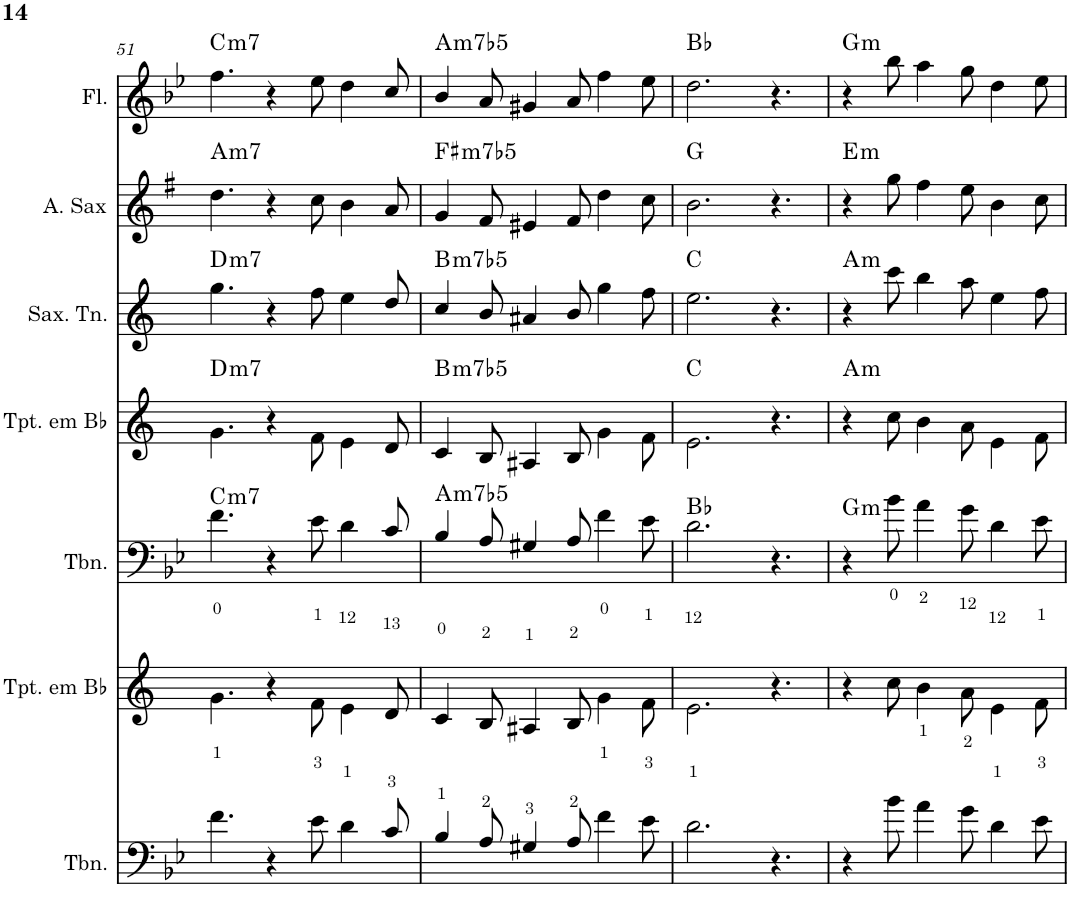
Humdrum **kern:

**kern	**kern	**kern	**harte	**kern	**harte	**kern	**harte	**kern	**harte	**kern	**harte
*part7	*part6	*part5	*part5	*part4	*part4	*part3	*part3	*part2	*part2	*part1	*part1
*staff7	*staff6	*staff5	*	*staff4	*	*staff3	*	*staff2	*	*staff1	*
*I"Trombone	*I"Trompete em Bb	*I"Trombone	*	*I"Trompete em Bb	*	*I"Saxofone Tenor	*	*I"Saxofone Alto	*	*I"Flauta Transversal	*
*I'Tbn.	*I'Tpt. em Bb	*I'Tbn.	*	*I'Tpt. em Bb	*	*I'Sax. Tn.	*	*	*	*I'Fl.	*
!!LO:PB:g=z
*clefF4	*clefG2	*clefF4	*	*clefG2	*	*clefG2	*	*clefG2	*	*clefG2	*
*	*Trd1c2	*	*	*Trd1c2	*	*Trd8c14	*	*Trd5c9	*	*	*
*k[b-e-]	*k[]	*k[b-e-]	*	*k[]	*	*k[]	*	*k[f#]	*	*k[b-e-]	*
*B-:	*	*B-:	*	*	*	*	*	*G:	*	*B-:	*
*M9/8	*M9/8	*M9/8	*	*M9/8	*	*M9/8	*	*M9/8	*	*M9/8	*
=51	=51	=51	=51	=51	=51	=51	=51	=51	=51	=51	=51
!	!	!	!LO:H:kt=m7	!	!LO:H:kt=m7	!	!LO:H:kt=m7	!	!LO:H:kt=m7	!	!LO:H:kt=m7
4.f\	4.g\	4.f\	C:min7	4.g\	D:min7	4.gg\	D:min7	4.dd\	A:min7	4.ff\	C:min7
4r	4r	4r	.	4r	.	4r	.	4r	.	4r	.
8e-\	8f\	8e-\	.	8f\	.	8ff\	.	8cc\	.	8ee-\	.
4d\	4e\	4d\	.	4e\	.	4ee\	.	4b\	.	4dd\	.
8c/	8d/	8c/	.	8d/	.	8dd/	.	8a/	.	8cc/	.
=52	=52	=52	=52	=52	=52	=52	=52	=52	=52	=52	=52
!	!	!	!LO:H:kt=m7b5	!	!LO:H:kt=m7b5	!	!LO:H:kt=m7b5	!	!LO:H:kt=m7b5	!	!LO:H:kt=m7b5
4B-/	4c/	4B-/	A:hdim7	4c/	B:hdim7	4cc/	B:hdim7	4g/	F#:hdim7	4b-/	A:hdim7
8A/	8B/	8A/	.	8B/	.	8b/	.	8f#/	.	8a/	.
4G#X/	4A#X/	4G#X/	.	4A#X/	.	4a#X/	.	4e#X/	.	4g#X/	.
8A/	8B/	8A/	.	8B/	.	8b/	.	8f#/	.	8a/	.
4f\	4g\	4f\	.	4g\	.	4gg\	.	4dd\	.	4ff\	.
8e-\	8f\	8e-\	.	8f\	.	8ff\	.	8cc\	.	8ee-\	.
=53	=53	=53	=53	=53	=53	=53	=53	=53	=53	=53	=53
2.d\	2.e\	2.d\	Bb:maj	2.e\	C:maj	2.ee\	C:maj	2.b\	G:maj	2.dd\	Bb:maj
4.r	4.r	4.r	.	4.r	.	4.r	.	4.r	.	4.r	.
=54	=54	=54	=54	=54	=54	=54	=54	=54	=54	=54	=54
!	!	!	!LO:H:kt=m	!	!LO:H:kt=m	!	!LO:H:kt=m	!	!LO:H:kt=m	!	!LO:H:kt=m
4r	4r	4r	G:min	4r	A:min	4r	A:min	4r	E:min	4r	G:min
8b-\	8cc\	8b-\	.	8cc\	.	8ccc\	.	8gg\	.	8bb-\	.
4a\	4b\	4a\	.	4b\	.	4bb\	.	4ff#\	.	4aa\	.
8g\	8a\	8g\	.	8a\	.	8aa\	.	8ee\	.	8gg\	.
4d\	4e\	4d\	.	4e\	.	4ee\	.	4b\	.	4dd\	.
8e-\	8f\	8e-\	.	8f\	.	8ff\	.	8cc\	.	8ee-\	.
=	=	=	=	=	=	=	=	=	=	=	=
*-	*-	*-	*-	*-	*-	*-	*-	*-	*-	*-	*-
